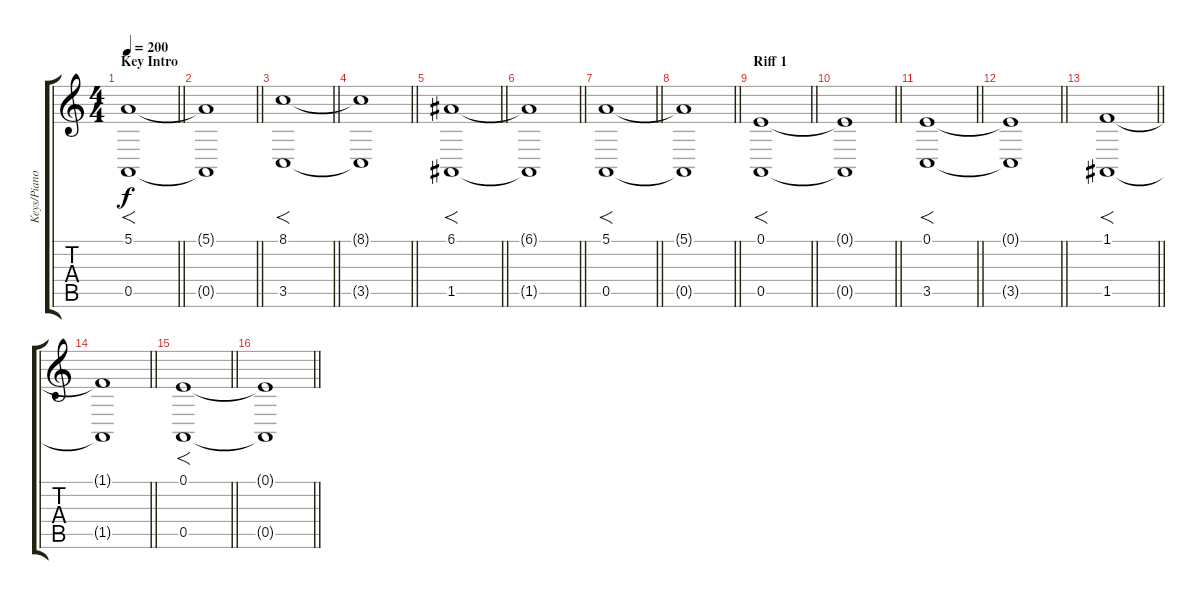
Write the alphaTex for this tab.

\track ("Keys/Piano R.H." "Keys/Piano") {instrument churchorgan}
\staff {score tabs}
\tuning (E4 B3 G3 D3 A2 D2) {hide}
\ts (4 4)
\section ("" "Key Intro")
\tempo 200
\tempo 100
\tempo 200
\clef g2
\barLineRight lightlight
\ks c
(5.1 0.5).1{f dy f instrument churchorgan} |
\barLineRight lightlight
(5.1{t} 0.5{t}).1 |
\barLineRight lightlight
(8.1 3.5).1{f} |
\barLineRight lightlight
(8.1{t} 3.5{t}).1 |
\barLineRight lightlight
(6.1 1.5).1{f} |
\barLineRight lightlight
(6.1{t} 1.5{t}).1 |
\barLineRight lightlight
(5.1 0.5).1{f} |
\barLineRight lightlight
(5.1{t} 0.5{t}).1 |
\section ("" "Riff 1")
\barLineRight lightlight
(0.1 0.5).1{f} |
\barLineRight lightlight
(0.1{t} 0.5{t}).1 |
\barLineRight lightlight
(0.1 3.5).1{f} |
\barLineRight lightlight
(0.1{t} 3.5{t}).1 |
\barLineRight lightlight
(1.1 1.5).1{f} |
\barLineRight lightlight
(1.1{t} 1.5{t}).1 |
\barLineRight lightlight
(0.1 0.5).1{f} |
\barLineRight lightlight
(0.1{t} 0.5{t}).1
